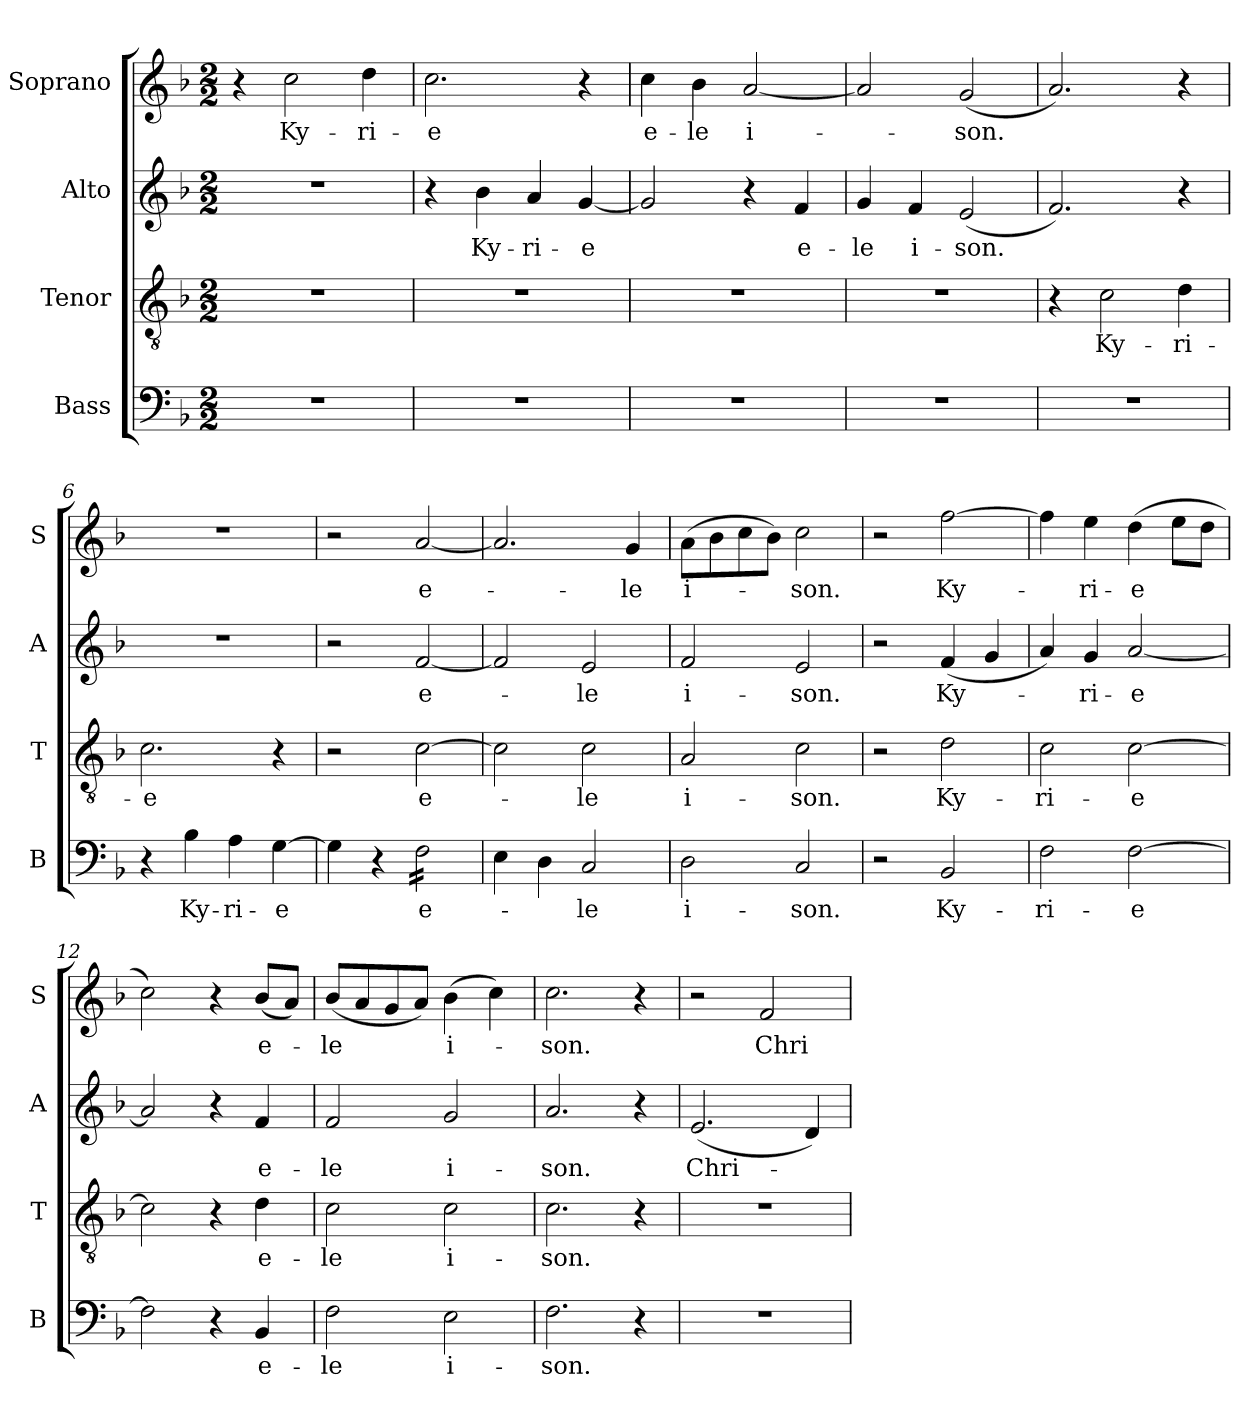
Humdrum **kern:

**kern	**text	**kern	**text	**kern	**text	**kern	**text
*part4	*part4	*part3	*part3	*part2	*part2	*part1	*part1
*staff4	*staff4	*staff3	*staff3	*staff2	*staff2	*staff1	*staff1
*I"Bass	*	*I"Tenor	*	*I"Alto	*	*I"Soprano	*
*I'B	*	*I'T	*	*I'A	*	*I'S	*
!!LO:PB:g=z
*stria5	*	*stria5	*	*stria5	*	*stria5	*
*clefF4	*	*clefGv2	*	*clefG2	*	*clefG2	*
*k[b-]	*	*k[b-]	*	*k[b-]	*	*k[b-]	*
*F:	*	*F:	*	*F:	*	*F:	*
*M2/2	*	*M2/2	*	*M2/2	*	*M2/2	*
*MM104	*	*MM104	*	*MM104	*	*MM104	*
=1	=1	=1	=1	=1	=1	=1	=1
1r	.	1r	.	1r	.	4r	.
!	!	!	!	!	!	!	!LO:LY:b:cj
.	.	.	.	.	.	2cc\	Ky-
!	!	!	!	!	!	!	!LO:LY:b:cj
.	.	.	.	.	.	4dd\	-ri-
=2	=2	=2	=2	=2	=2	=2	=2
!	!	!	!	!	!	!	!LO:LY:b:cj
1r	.	1r	.	4r	.	2.cc\	-e
!	!	!	!	!	!LO:LY:b	!	!
.	.	.	.	4b-\	Ky-	.	.
!	!	!	!	!	!LO:LY:b:cj	!	!
.	.	.	.	4a/	-ri-	.	.
!	!	!	!	!	!LO:LY:b:rj	!	!
.	.	.	.	[<4g/	-e	4r	.
=3	=3	=3	=3	=3	=3	=3	=3
!	!	!	!	!	!	!	!LO:LY:b:cj
1r	.	1r	.	2g/]	.	4cc\	e-
!	!	!	!	!	!	!	!LO:LY:b:cj
.	.	.	.	.	.	4b-\	-le
!	!	!	!	!	!	!	!LO:LY:b:cj
.	.	.	.	4r	.	[<2a/	i-
!	!	!	!	!	!LO:LY:b:cj	!	!
.	.	.	.	4f/	e-	.	.
=4	=4	=4	=4	=4	=4	=4	=4
!	!	!	!	!	!LO:LY:b:cj	!	!
1r	.	1r	.	4g/	-le	2a/]	.
!	!	!	!	!	!LO:LY:b:cj	!	!
.	.	.	.	4f/	i-	.	.
!	!	!	!	!	!LO:LY:b	!	!LO:LY:b
.	.	.	.	(<2e/	-son.	(<2g/	-son.
=5	=5	=5	=5	=5	=5	=5	=5
1r	.	4r	.	2.f/)	.	2.a/)	.
!	!	!	!LO:LY:b:cj	!	!	!	!
.	.	2c\	Ky-	.	.	.	.
!	!	!	!LO:LY:b:cj	!	!	!	!
.	.	4d\	-ri-	4r	.	4r	.
=6	=6	=6	=6	=6	=6	=6	=6
!	!	!	!LO:LY:b:cj	!	!	!	!
4r	.	2.c\	-e	1r	.	1r	.
!	!LO:LY:b	!	!	!	!	!	!
4B-\	Ky-	.	.	.	.	.	.
!	!LO:LY:b:cj	!	!	!	!	!	!
4A\	-ri-	.	.	.	.	.	.
!	!LO:LY:b:rj	!	!	!	!	!	!
[>4G\	-e	4r	.	.	.	.	.
=7	=7	=7	=7	=7	=7	=7	=7
4G\]	.	2r	.	2r	.	2r	.
4r	.	.	.	.	.	.	.
!	!LO:LY:b:cj	!	!LO:LY:b:cj	!	!LO:LY:b:cj	!	!LO:LY:b:cj
*tremolo	*	*	*	*	*	*	*
(<16F\LL	e-	[<2c\	e-	[>2f/	e-	[>2a/	e-
(<16F\	.	.	.	.	.	.	.
(<16F\	.	.	.	.	.	.	.
(<16F\	.	.	.	.	.	.	.
(<16F\	.	.	.	.	.	.	.
(<16F\	.	.	.	.	.	.	.
(<16F\	.	.	.	.	.	.	.
16F\JJ	.	.	.	.	.	.	.
*Xtremolo	*	*	*	*	*	*	*
!!LO:LB:g=z
=8	=8	=8	=8	=8	=8	=8	=8
4E\	.	2c\]	.	2f/]	.	2.a/]	.
4D\)	.	.	.	.	.	.	.
!	!LO:LY:b:cj	!	!LO:LY:b:cj	!	!LO:LY:b:cj	!	!
2C/	-le	2c\	-le	2e/	-le	.	.
!	!	!	!	!	!	!	!LO:LY:b:cj
.	.	.	.	.	.	4g/	-le
=9	=9	=9	=9	=9	=9	=9	=9
!	!LO:LY:b:cj	!	!LO:LY:b:cj	!	!LO:LY:b:cj	!	!LO:LY:b:cj
2D\	i-	2A/	i-	2f/	i-	(>8a\L	i-
.	.	.	.	.	.	8b-\	.
.	.	.	.	.	.	8cc\	.
.	.	.	.	.	.	8b-\J)	.
!	!LO:LY:b:cj	!	!LO:LY:b:cj	!	!LO:LY:b:cj	!	!LO:LY:b:cj
2C/	-son.	2c\	-son.	2e/	-son.	2cc\	-son.
=10	=10	=10	=10	=10	=10	=10	=10
2r	.	2r	.	2r	.	2r	.
!	!LO:LY:b:cj	!	!LO:LY:b:cj	!	!LO:LY:b:cj	!	!LO:LY:b:cj
2BB-/	Ky-	2d\	Ky-	(<4f/	Ky-	[>2ff\	Ky-
.	.	.	.	4g/	.	.	.
=11	=11	=11	=11	=11	=11	=11	=11
!	!LO:LY:b:cj	!	!LO:LY:b:cj	!	!	!	!
2F\	-ri-	2c\	-ri-	4a/)	.	4ff\]	.
!	!	!	!	!	!LO:LY:b:cj	!	!LO:LY:b:cj
.	.	.	.	4g/	-ri-	4ee\	-ri-
!	!LO:LY:b:rj	!	!LO:LY:b:rj	!	!LO:LY:b:rj	!	!LO:LY:b:rj
[>2F\	-e	[>2c\	-e	[<2a/	-e	(>4dd\	-e
.	.	.	.	.	.	8ee\L	.
.	.	.	.	.	.	8dd\J	.
=12	=12	=12	=12	=12	=12	=12	=12
2F\]	.	2c\]	.	2a/]	.	2cc\)	.
4r	.	4r	.	4r	.	4r	.
!	!LO:LY:b:cj	!	!LO:LY:b:cj	!	!LO:LY:b:cj	!	!LO:LY:b:cj
4BB-/	e-	4d\	e-	4f/	e-	(<8b-/L	e-
.	.	.	.	.	.	8a/J)	.
=13	=13	=13	=13	=13	=13	=13	=13
!	!LO:LY:b:cj	!	!LO:LY:b:cj	!	!LO:LY:b:cj	!	!LO:LY:b:cj
2F\	-le	2c\	-le	2f/	-le	(<8b-/L	-le
.	.	.	.	.	.	8a/	.
.	.	.	.	.	.	8g/	.
.	.	.	.	.	.	8a/J)	.
!	!LO:LY:b:cj	!	!LO:LY:b:cj	!	!LO:LY:b:cj	!	!LO:LY:b:cj
2E\	i-	2c\	i-	2g/	i-	(>4b-\	i-
.	.	.	.	.	.	4cc\)	.
=14	=14	=14	=14	=14	=14	=14	=14
!	!LO:LY:b:cj	!	!LO:LY:b:cj	!	!LO:LY:b:cj	!	!LO:LY:b:cj
2.F\	-son.	2.c\	-son.	2.a/	-son.	2.cc\	-son.
4r	.	4r	.	4r	.	4r	.
!!LO:PB:g=z
=15	=15	=15	=15	=15	=15	=15	=15
!	!	!	!	!	!LO:LY:b:cj	!	!
1r	.	1r	.	(<2.e/	Chri-	2r	.
!	!	!	!	!	!	!	!LO:LY:b:cj
.	.	.	.	.	.	2f/	Chri-
.	.	.	.	4d/)	.	.	.
=	=	=	=	=	=	=	=
*-	*-	*-	*-	*-	*-	*-	*-
